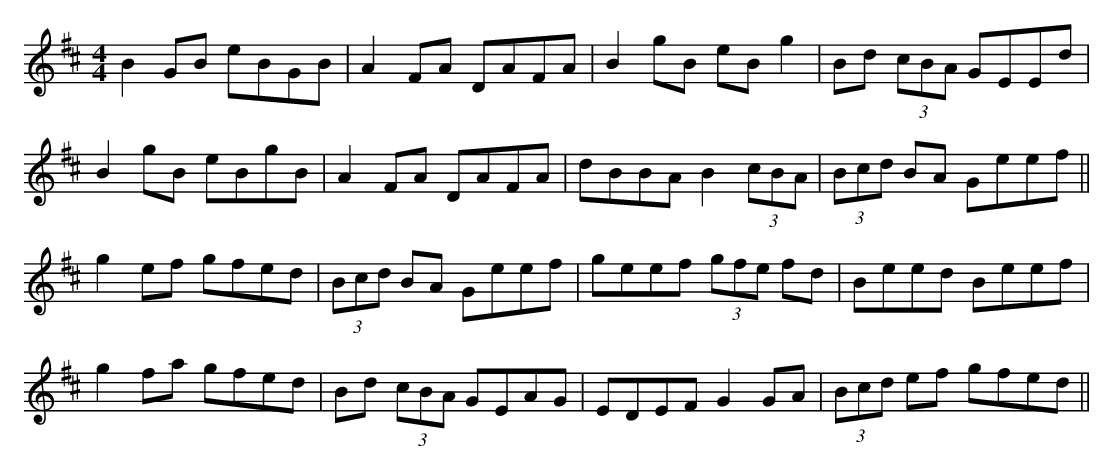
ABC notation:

X:1
M:4/4
K:Edor
B2GB eBGB|A2FA DAFA|B2gB eBg2|Bd (3cBA GEEd|
B2gB eBgB|A2FA DAFA|dBBA B2 (3cBA|(3Bcd BA Geef||
g2ef gfed|(3Bcd BA Geef|geef (3gfe fd|Beed Beef|
g2fa gfed|Bd (3cBA GEAG|EDEF G2GA|(3Bcd ef gfed||
